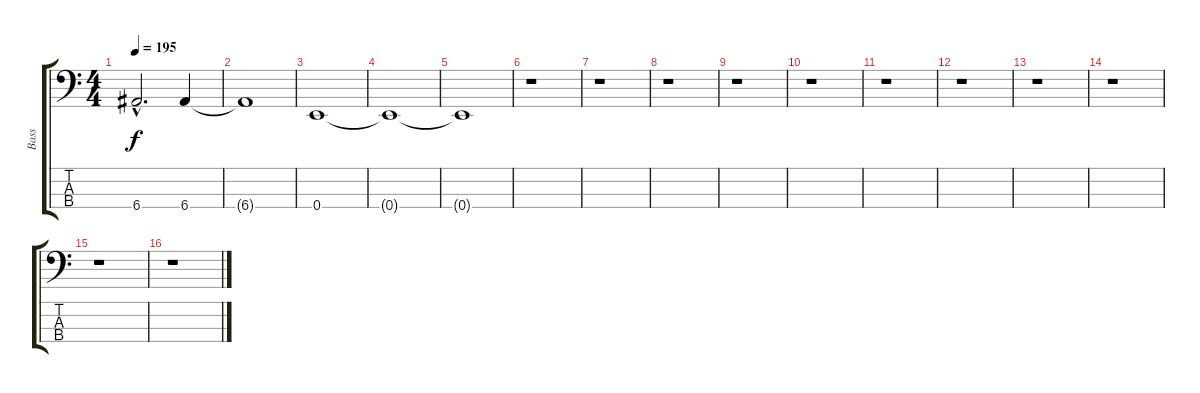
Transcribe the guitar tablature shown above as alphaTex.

\track ("Bass" "Bass") {instrument electricbassfinger}
\staff {score tabs}
\tuning (G2 D2 A1 E1) {hide}
\ts (4 4)
\tempo 195
\clef f4
\ks c
6.4{hac}.2{d dy f instrument acousticbass} 6.4.4 |
6.4{t}.1 |
0.4.1 |
0.4{t}.1 |
0.4{t}.1 |
r.1 |
r.1 |
r.1 |
r.1 |
r.1 |
r.1 |
r.1 |
r.1 |
r.1 |
r.1 |
r.1
